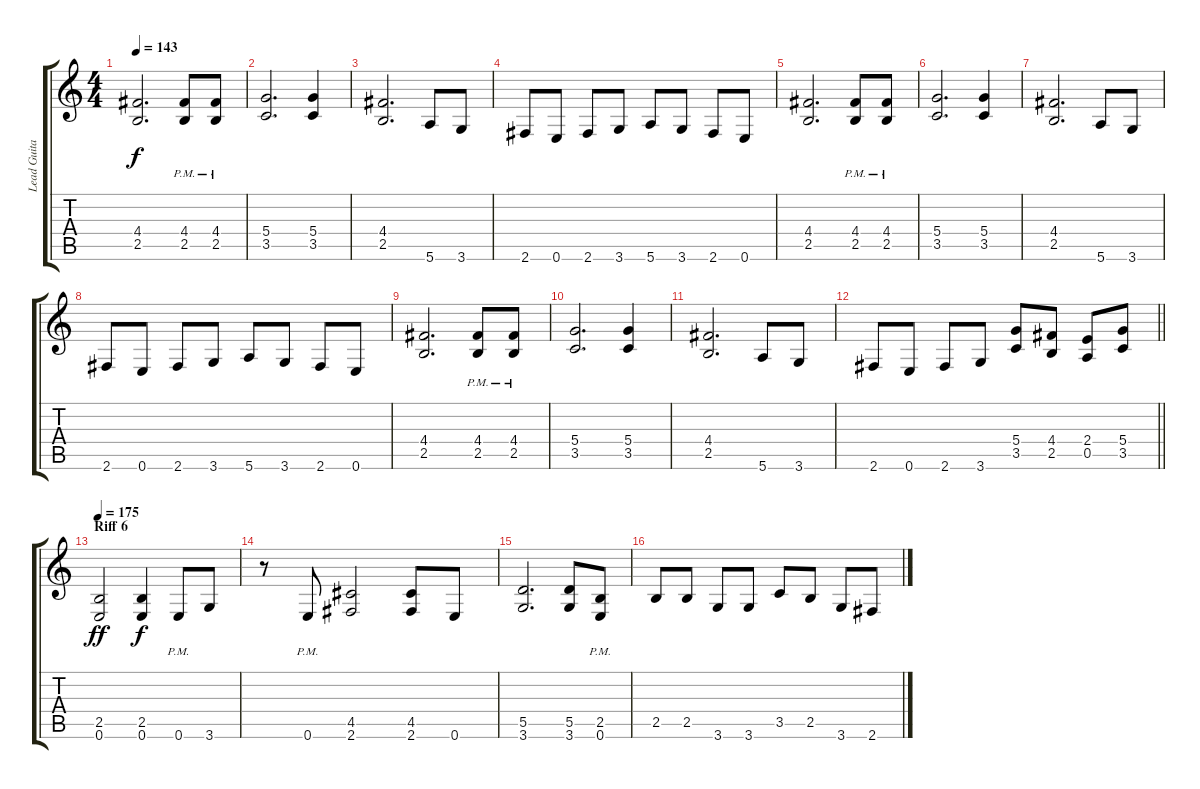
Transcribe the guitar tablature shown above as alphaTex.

\track ("Lead Guitar" "Lead Guita") {instrument distortionguitar}
\staff {score tabs}
\tuning (E4 B3 G3 D3 A2 E2) {hide}
\ts (4 4)
\tempo 143
\clef g2
\ks c
(4.4 2.5).2{d dy f} (4.4 2.5{pm}).8 (4.4 2.5{pm}).8 |
(5.4 3.5).2{d} (5.4 3.5).4 |
(4.4 2.5).2{d} 5.6.8 3.6.8 |
2.6.8 0.6.8 2.6.8 3.6.8 5.6.8 3.6.8 2.6.8 0.6.8 |
(4.4 2.5).2{d} (4.4 2.5{pm}).8 (4.4 2.5{pm}).8 |
(5.4 3.5).2{d} (5.4 3.5).4 |
(4.4 2.5).2{d} 5.6.8 3.6.8 |
2.6.8 0.6.8 2.6.8 3.6.8 5.6.8 3.6.8 2.6.8 0.6.8 |
(4.4 2.5).2{d} (4.4 2.5{pm}).8 (4.4 2.5{pm}).8 |
(5.4 3.5).2{d} (5.4 3.5).4 |
(4.4 2.5).2{d} 5.6.8 3.6.8 |
\barLineRight lightlight
2.6.8 0.6.8 2.6.8 3.6.8 (5.4 3.5).8 (4.4 2.5).8 (2.4 0.5).8 (5.4 3.5).8 |
\section ("" "Riff 6")
\tempo 175
(2.5 0.6).2{dy ff} (2.5 0.6).4{dy f} 0.6{pm}.8 3.6.8 |
r.8 0.6{pm}.8 (4.5 2.6).2 (4.5 2.6).8 0.6.8 |
(5.5 3.6).2{d} (5.5 3.6).8 (2.5{pm} 0.6).8 |
2.5.8 2.5.8 3.6.8 3.6.8 3.5.8 2.5.8 3.6.8 2.6.8
